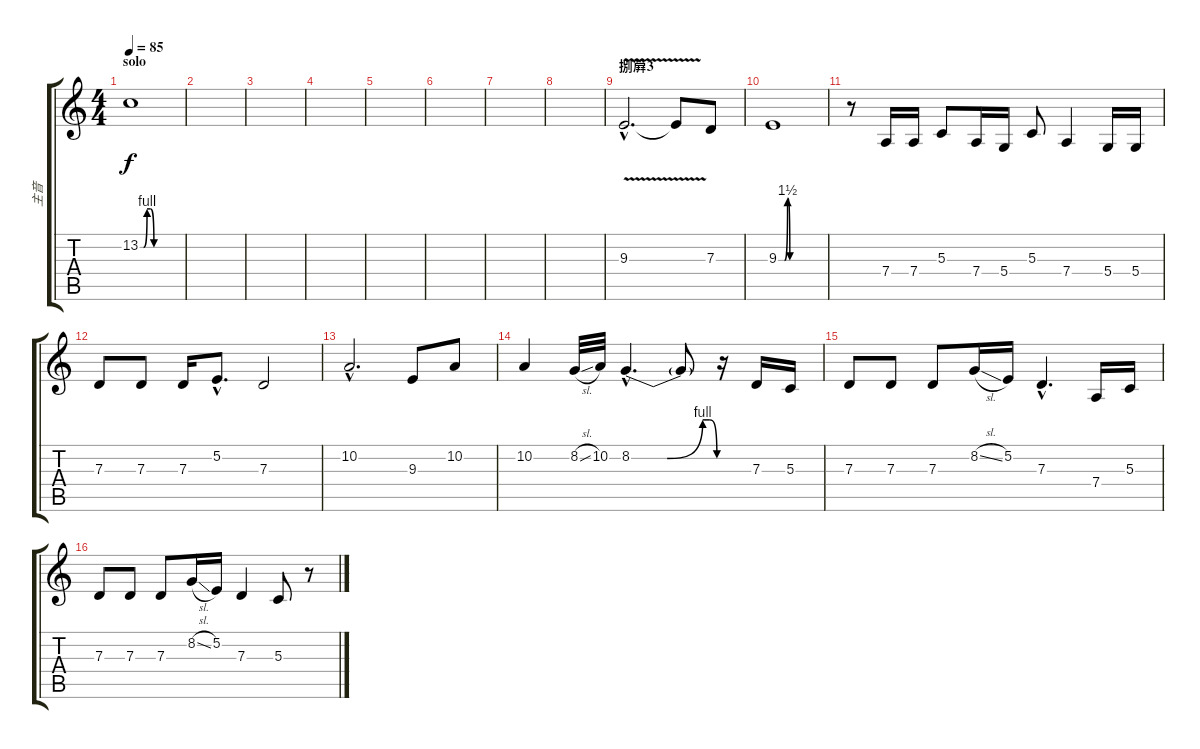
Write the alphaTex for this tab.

\track ("主音" "主音") {instrument tenorsax}
\staff {score tabs}
\tuning (E4 B3 G3 D3 A2 E2) {hide}
\ts (4 4)
\section ("" "solo")
\tempo 85
\clef g2
\ks c
13.2{be (custom 0 0 5 0 10 4 15 4 20 0 60 0)}.1{dy f volume 10 instrument violin} |
|
|
|
|
|
|
|
\section ("" "捌簈3")
9.3{v hac}.2{d volume 15 instrument tenorsax} 9.3{t}.8 7.3.8 |
9.3{be (custom 0 0 8 0 12 6 15 0 60 0)}.1 |
r.8 7.4.16 7.4.16 5.3.8 7.4.16 5.4.16 5.3.8 7.4.4 5.4.16 5.4.16 |
7.3.8 7.3.8 7.3.16 5.2{hac}.8{d} 7.3.2 |
10.2{hac}.2{d instrument violin} 9.3.8 10.2.8 |
10.2.4{instrument violin} 8.2{sl}.32 10.2.32 8.2{be (custom 0 0 25 0 50 4 55 4 60 0) hac}.4{d} 8.2{t}.8 r.16 7.3.16 5.3.16 |
7.3.8{instrument violin} 7.3.8 7.3.8 8.2{sl}.16 5.2.16 7.3{hac}.4{d} 7.4.16 5.3.16 |
7.3.8{instrument violin} 7.3.8 7.3.8 8.2{sl}.16 5.2.16 7.3.4 5.3.8 r.8
